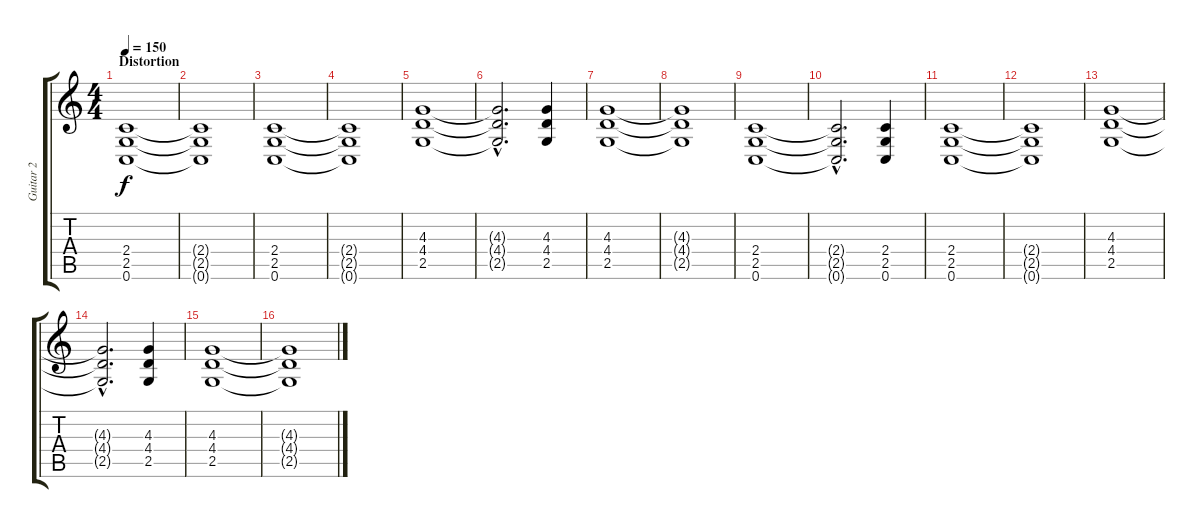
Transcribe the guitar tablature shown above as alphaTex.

\track ("Guitar 2" "Guitar 2") {instrument distortionguitar}
\staff {score tabs}
\tuning (C4 G3 Eb3 Bb2 F2 C2) {hide}
\ts (4 4)
\section ("" "Distortion")
\tempo 150
\clef g2
\ks c
(2.4 2.5 0.6).1{dy f} |
(2.4{t} 2.5{t} 0.6{t}).1 |
(2.4 2.5 0.6).1 |
(2.4{t} 2.5{t} 0.6{t}).1 |
(4.3 4.4 2.5).1 |
(4.3{hac t} 4.4{hac t} 2.5{hac t}).2{d} (4.3 4.4 2.5).4 |
(4.3 4.4 2.5).1 |
(4.3{t} 4.4{t} 2.5{t}).1 |
(2.4 2.5 0.6).1 |
(2.4{hac t} 2.5{hac t} 0.6{hac t}).2{d} (2.4 2.5 0.6).4 |
(2.4 2.5 0.6).1 |
(2.4{t} 2.5{t} 0.6{t}).1 |
(4.3 4.4 2.5).1 |
(4.3{hac t} 4.4{hac t} 2.5{hac t}).2{d} (4.3 4.4 2.5).4 |
(4.3 4.4 2.5).1 |
(4.3{t} 4.4{t} 2.5{t}).1
